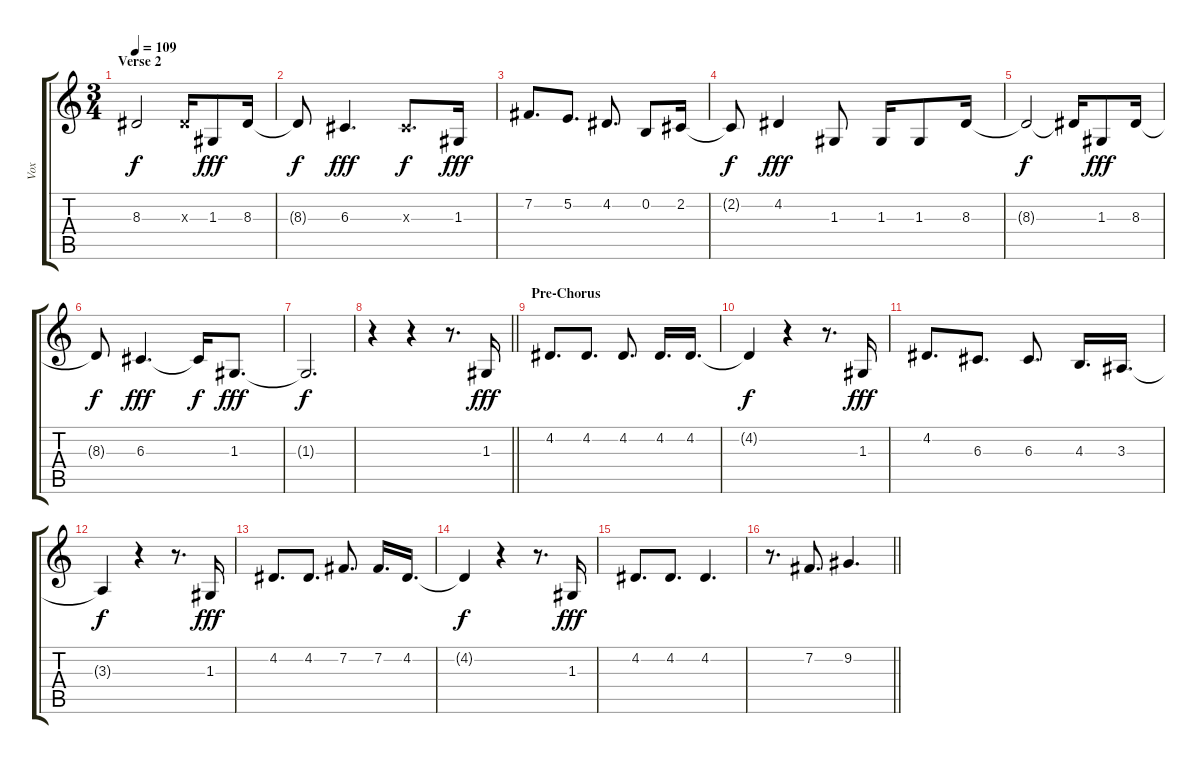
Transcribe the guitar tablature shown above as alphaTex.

\track ("Vox" "Vox") {instrument clarinet}
\staff {score tabs}
\tuning (E4 B3 G3 D3 A2 E2) {hide}
\ts (3 4)
\section ("" "Verse 2")
\tempo 109
\clef g2
\ks c
8.3{t}.2{dy f} 8.3{x}.16 1.3.8{dy fff} 8.3.16 |
8.3{t}.8{dy f} 6.3.4{d dy fff} 6.3{x}.8{d dy f} 1.3.16{dy fff} |
7.2.8{d} 5.2.8{d} 4.2.8{d} 0.2.8 2.2.16 |
2.2{t}.8{dy f} 4.2.4{dy fff} 1.3.8 1.3.16 1.3.8 8.3.16 |
8.3{t}.2{dy f} 8.3{t}.16 1.3.8{dy fff} 8.3.16 |
8.3{t}.8{dy f} 6.3.4{d dy fff} 6.3{t}.16{dy f} 1.3.8{d dy fff} |
1.3{t}.2{d dy f} |
\barLineRight lightlight
r.4 r.4 r.8{d} 1.3.16{dy fff} |
\section ("" "Pre-Chorus")
4.2.8{d} 4.2.8{d} 4.2.8{d} 4.2.16{d} 4.2.16{d} |
4.2{t}.4{dy f} r.4 r.8{d} 1.3.16{dy fff} |
4.2.8{d} 6.3.8{d} 6.3.8{d} 4.3.16{d} 3.3.16{d} |
3.3{t}.4{dy f} r.4 r.8{d} 1.3.16{dy fff} |
4.2.8{d} 4.2.8{d} 7.2.8{d} 7.2.16{d} 4.2.16{d} |
4.2{t}.4{dy f} r.4 r.8{d} 1.3.16{dy fff} |
4.2.8{d} 4.2.8{d} 4.2.4{d} |
\barLineRight lightlight
r.8{d} 7.2.8{d} 9.2.4{d}
